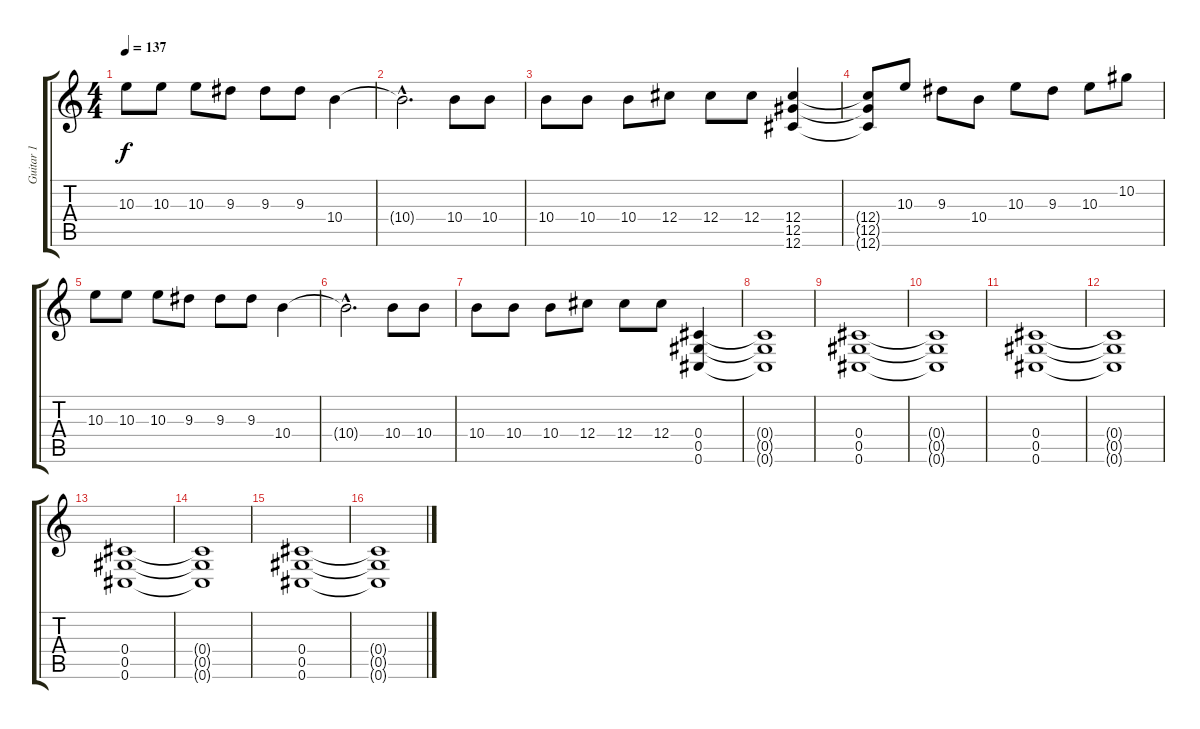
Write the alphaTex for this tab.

\track ("Guitar 1" "Guitar 1") {instrument distortionguitar}
\staff {score tabs}
\tuning (Eb4 Bb3 Gb3 Db3 Ab2 Db2) {hide}
\ts (4 4)
\tempo 137
\clef g2
\ks c
10.3.8{dy f} 10.3.8 10.3.8 9.3.8 9.3.8 9.3.8 10.4.4 |
10.4{hac t}.2{d} 10.4.8 10.4.8 |
10.4.8 10.4.8 10.4.8 12.4.8 12.4.8 12.4.8 (12.4 12.5 12.6).4 |
(12.4{t} 12.5{t} 12.6{t}).8 10.3.8 9.3.8 10.4.8 10.3.8 9.3.8 10.3.8 10.2.8 |
10.3.8 10.3.8 10.3.8 9.3.8 9.3.8 9.3.8 10.4.4 |
10.4{hac t}.2{d} 10.4.8 10.4.8 |
10.4.8 10.4.8 10.4.8 12.4.8 12.4.8 12.4.8 (0.4 0.5 0.6).4 |
(0.4{t} 0.5{t} 0.6{t}).1 |
(0.4 0.5 0.6).1 |
(0.4{t} 0.5{t} 0.6{t}).1 |
(0.4 0.5 0.6).1 |
(0.4{t} 0.5{t} 0.6{t}).1 |
(0.4 0.5 0.6).1 |
(0.4{t} 0.5{t} 0.6{t}).1 |
(0.4 0.5 0.6).1 |
(0.4{t} 0.5{t} 0.6{t}).1
